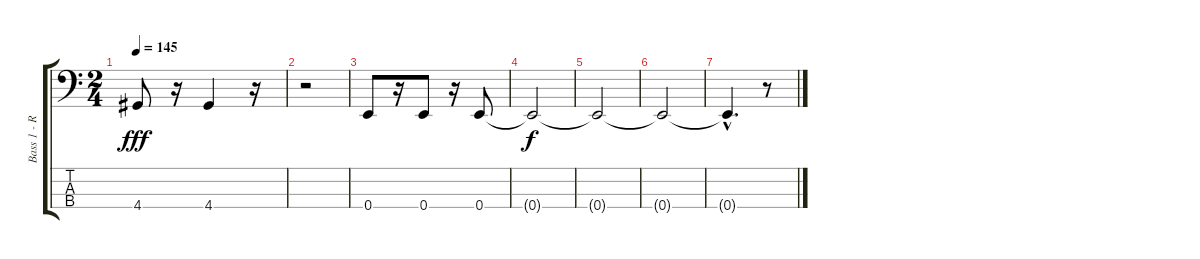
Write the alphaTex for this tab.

\track ("Bass 1 - Rod" "Bass 1 - R") {instrument electricbasspick}
\staff {score tabs}
\tuning (G2 D2 A1 E1) {hide}
\ts (2 4)
\tempo 145
\clef f4
\ks c
4.4.8{dy fff} r.16 4.4.4 r.16 |
r.2 |
0.4.8 r.16 0.4.8 r.16 0.4.8 |
0.4{t}.2{dy f} |
0.4{t}.2 |
0.4{t}.2 |
0.4{hac t}.4{d} r.8
